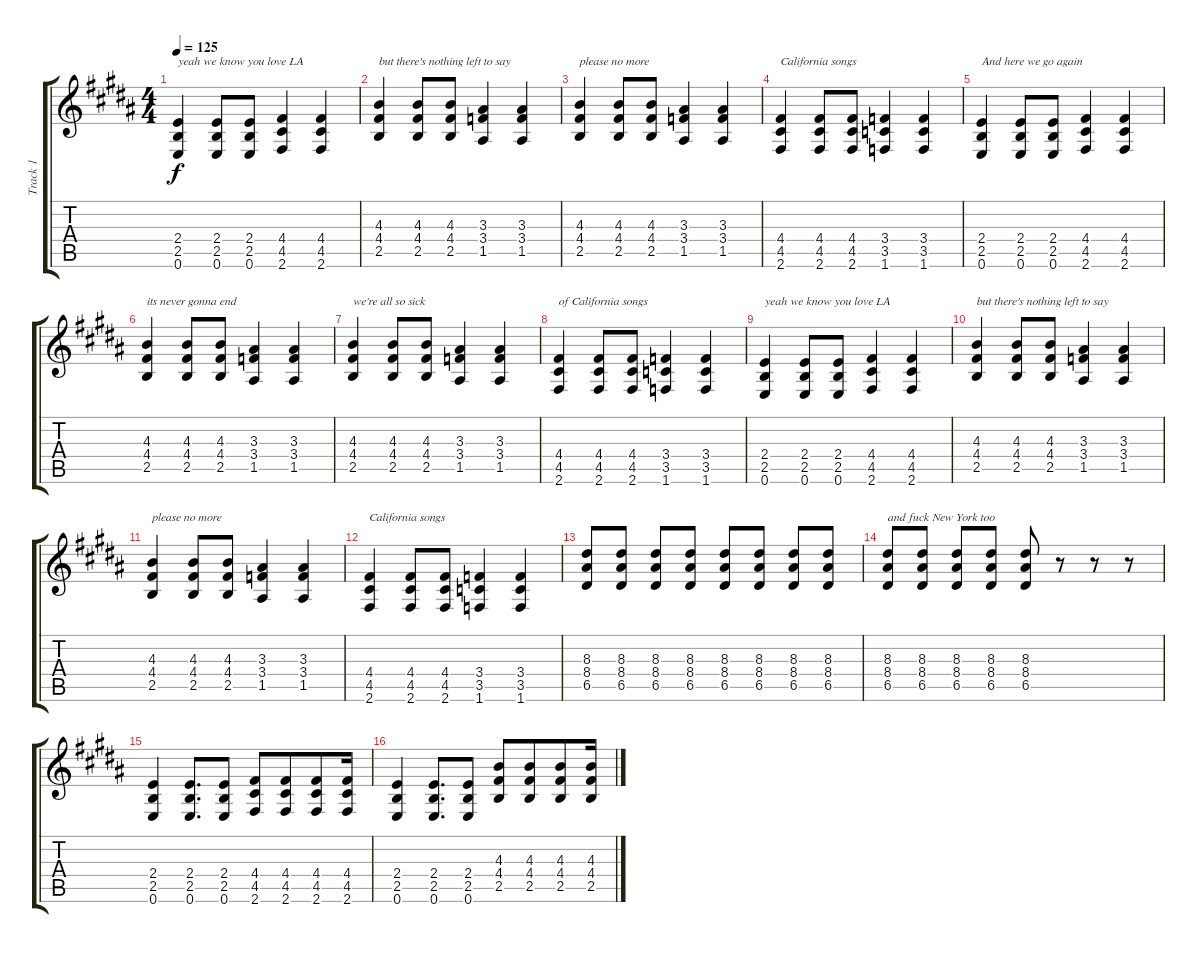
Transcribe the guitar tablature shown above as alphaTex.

\track ("Track 1" "Track 1") {instrument overdrivenguitar}
\staff {score tabs}
\tuning (E4 B3 G3 D3 A2 E2) {hide}
\ts (4 4)
\tempo 125
\clef g2
\ks b
(2.4 2.5 0.6).4{txt "yeah we know you love LA" dy f} (2.4 2.5 0.6).8 (2.4 2.5 0.6).8 (4.4 4.5 2.6).4 (4.4 4.5 2.6).4 |
(4.3 4.4 2.5).4{txt "but there's nothing left to say"} (4.3 4.4 2.5).8 (4.3 4.4 2.5).8 (3.3 3.4 1.5).4 (3.3 3.4 1.5).4 |
(4.3 4.4 2.5).4{txt "please no more"} (4.3 4.4 2.5).8 (4.3 4.4 2.5).8 (3.3 3.4 1.5).4 (3.3 3.4 1.5).4 |
(4.4 4.5 2.6).4{txt "California songs"} (4.4 4.5 2.6).8 (4.4 4.5 2.6).8 (3.4 3.5 1.6).4 (3.4 3.5 1.6).4 |
(2.4 2.5 0.6).4{txt "And here we go again"} (2.4 2.5 0.6).8 (2.4 2.5 0.6).8 (4.4 4.5 2.6).4 (4.4 4.5 2.6).4 |
(4.3 4.4 2.5).4{txt "its never gonna end"} (4.3 4.4 2.5).8 (4.3 4.4 2.5).8 (3.3 3.4 1.5).4 (3.3 3.4 1.5).4 |
(4.3 4.4 2.5).4{txt "we're all so sick"} (4.3 4.4 2.5).8 (4.3 4.4 2.5).8 (3.3 3.4 1.5).4 (3.3 3.4 1.5).4 |
(4.4 4.5 2.6).4{txt "of California songs"} (4.4 4.5 2.6).8 (4.4 4.5 2.6).8 (3.4 3.5 1.6).4 (3.4 3.5 1.6).4 |
(2.4 2.5 0.6).4{txt "yeah we know you love LA"} (2.4 2.5 0.6).8 (2.4 2.5 0.6).8 (4.4 4.5 2.6).4 (4.4 4.5 2.6).4 |
(4.3 4.4 2.5).4{txt "but there's nothing left to say"} (4.3 4.4 2.5).8 (4.3 4.4 2.5).8 (3.3 3.4 1.5).4 (3.3 3.4 1.5).4 |
(4.3 4.4 2.5).4{txt "please no more"} (4.3 4.4 2.5).8 (4.3 4.4 2.5).8 (3.3 3.4 1.5).4 (3.3 3.4 1.5).4 |
(4.4 4.5 2.6).4{txt "California songs"} (4.4 4.5 2.6).8 (4.4 4.5 2.6).8 (3.4 3.5 1.6).4 (3.4 3.5 1.6).4 |
(8.3 8.4 6.5).8 (8.3 8.4 6.5).8 (8.3 8.4 6.5).8 (8.3 8.4 6.5).8 (8.3 8.4 6.5).8 (8.3 8.4 6.5).8 (8.3 8.4 6.5).8 (8.3 8.4 6.5).8 |
(8.3 8.4 6.5).8{txt "and fuck New York too"} (8.3 8.4 6.5).8 (8.3 8.4 6.5).8 (8.3 8.4 6.5).8 (8.3 8.4 6.5).8 r.8 r.8 r.8 |
(2.4 2.5 0.6).4 (2.4 2.5 0.6).8{d} (2.4 2.5 0.6).8{beam split} (4.4 4.5 2.6).8 (4.4 4.5 2.6).8{beam merge} (4.4 4.5 2.6).8 (4.4 4.5 2.6).16 |
(2.4 2.5 0.6).4 (2.4 2.5 0.6).8{d} (2.4 2.5 0.6).8 (4.3 4.4 2.5).8 (4.3 4.4 2.5).8{beam merge} (4.3 4.4 2.5).8 (4.3 4.4 2.5).16
